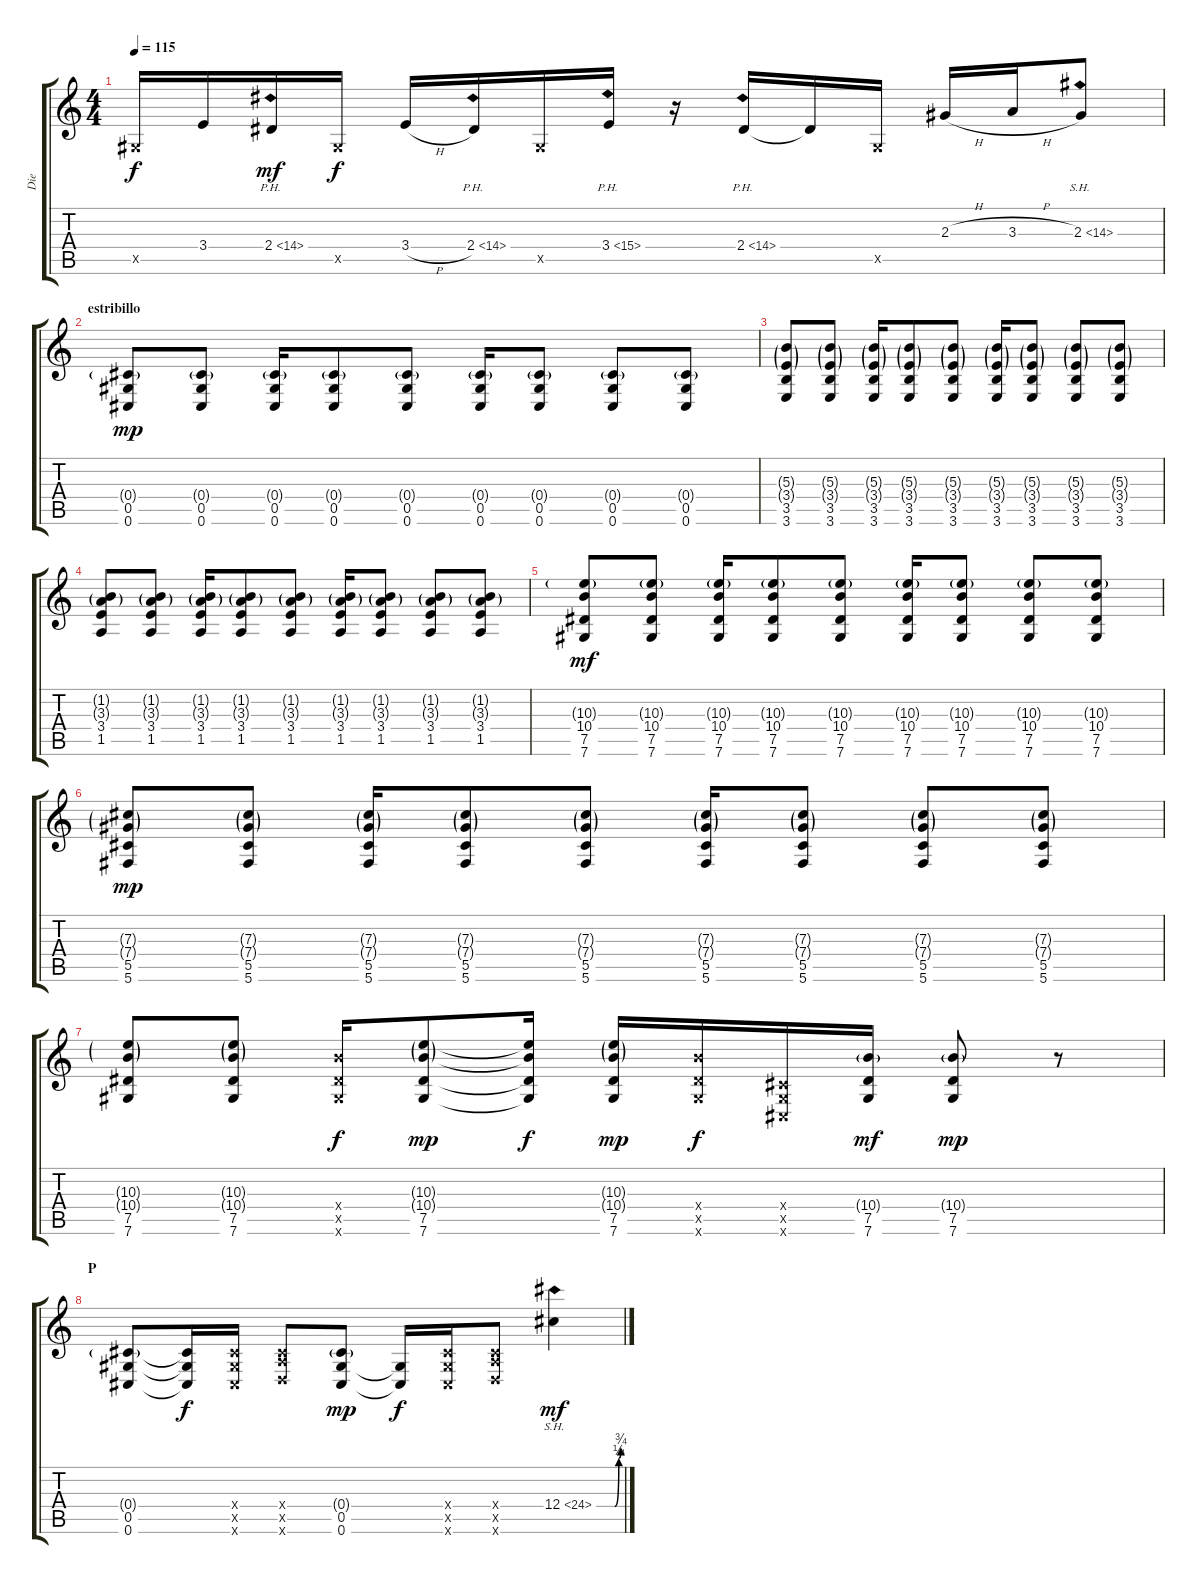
\track ("Die" "Die") {instrument distortionguitar}
\staff {score tabs}
\tuning (Eb4 Bb3 Gb3 Db3 Ab2 Db2) {hide}
\ts (4 4)
\tempo 115
\clef g2
\ks c
0.5{x}.16{dy f volume 11} 3.4.16 2.4{ph 12}.16{dy mf} 0.5{x}.16{dy f} 3.4{h}.16 2.4{ph 12}.16 0.5{x}.16 3.4{ph 12}.16 r.16 2.4{ph 12}.16 2.4{t}.16 0.5{x}.16 2.3{h}.16 3.3{h}.16 2.3{sh 12}.8 |
\section ("" "estribillo")
(0.4{g} 0.5 0.6).8{dy mp volume 13 balance 16 instrument distortionguitar} (0.4{g} 0.5 0.6).8 (0.4{g} 0.5 0.6).16 (0.4{g} 0.5 0.6).8 (0.4{g} 0.5 0.6).8 (0.4{g} 0.5 0.6).16 (0.4{g} 0.5 0.6).8 (0.4{g} 0.5 0.6).8 (0.4{g} 0.5 0.6).8 |
(5.3{g} 3.4{g} 3.5 3.6).8 (5.3{g} 3.4{g} 3.5 3.6).8 (5.3{g} 3.4{g} 3.5 3.6).16 (5.3{g} 3.4{g} 3.5 3.6).8 (5.3{g} 3.4{g} 3.5 3.6).8 (5.3{g} 3.4{g} 3.5 3.6).16 (5.3{g} 3.4{g} 3.5 3.6).8 (5.3{g} 3.4{g} 3.5 3.6).8 (5.3{g} 3.4{g} 3.5 3.6).8 |
(1.2{g} 3.3{g} 3.4 1.5).8 (1.2{g} 3.3{g} 3.4 1.5).8 (1.2{g} 3.3{g} 3.4 1.5).16 (1.2{g} 3.3{g} 3.4 1.5).8 (1.2{g} 3.3{g} 3.4 1.5).8 (1.2{g} 3.3{g} 3.4 1.5).16 (1.2{g} 3.3{g} 3.4 1.5).8 (1.2{g} 3.3{g} 3.4 1.5).8 (1.2{g} 3.3{g} 3.4 1.5).8 |
(10.3{g} 10.4 7.5 7.6).8{dy mf} (10.3{g} 10.4 7.5 7.6).8 (10.3{g} 10.4 7.5 7.6).16 (10.3{g} 10.4 7.5 7.6).8 (10.3{g} 10.4 7.5 7.6).8 (10.3{g} 10.4 7.5 7.6).16 (10.3{g} 10.4 7.5 7.6).8 (10.3{g} 10.4 7.5 7.6).8 (10.3{g} 10.4 7.5 7.6).8 |
(7.3{g} 7.4{g} 5.5 5.6).8{dy mp} (7.3{g} 7.4{g} 5.5 5.6).8 (7.3{g} 7.4{g} 5.5 5.6).16 (7.3{g} 7.4{g} 5.5 5.6).8 (7.3{g} 7.4{g} 5.5 5.6).8 (7.3{g} 7.4{g} 5.5 5.6).16 (7.3{g} 7.4{g} 5.5 5.6).8 (7.3{g} 7.4{g} 5.5 5.6).8 (7.3{g} 7.4{g} 5.5 5.6).8 |
(10.3{g} 10.4{g} 7.5 7.6).8 (10.3{g} 10.4{g} 7.5 7.6).8 (10.4{x} 7.5{x} 7.6{x}).16{dy f} (10.3{g} 10.4{g} 7.5 7.6).8{dy mp} (10.3{t} 10.4{t} 7.5{t} 7.6{t}).16{dy f} (10.3{g} 10.4{g} 7.5 7.6).16{dy mp} (10.4{x} 7.5{x} 7.6{x}).16{dy f} (0.4{x} 0.5{x} 0.6{x}).16 (10.4{g} 7.5 7.6).16{dy mf} (10.4{g} 7.5 7.6).8{dy mp} r.8 |
\section ("" "P")
(0.4{g} 0.5 0.6).8{volume 13 balance 15 instrument distortionguitar} (0.4{t} 0.5{t} 0.6{t}).16{dy f} (0.4{x} 0.5{x} 0.6{x}).16 (0.4{x} 1.5{x} 1.6{x}).8 (0.4{g} 0.5 0.6).8{dy mp} (0.5{t} 0.6{t}).16{dy f} (0.4{x} 0.5{x} 0.6{x}).16 (0.4{x} 1.5{x} 1.6{x}).8 12.4{be (custom 0 0 45 0 55 1 60 3) sh 12}.4{dy mf}
